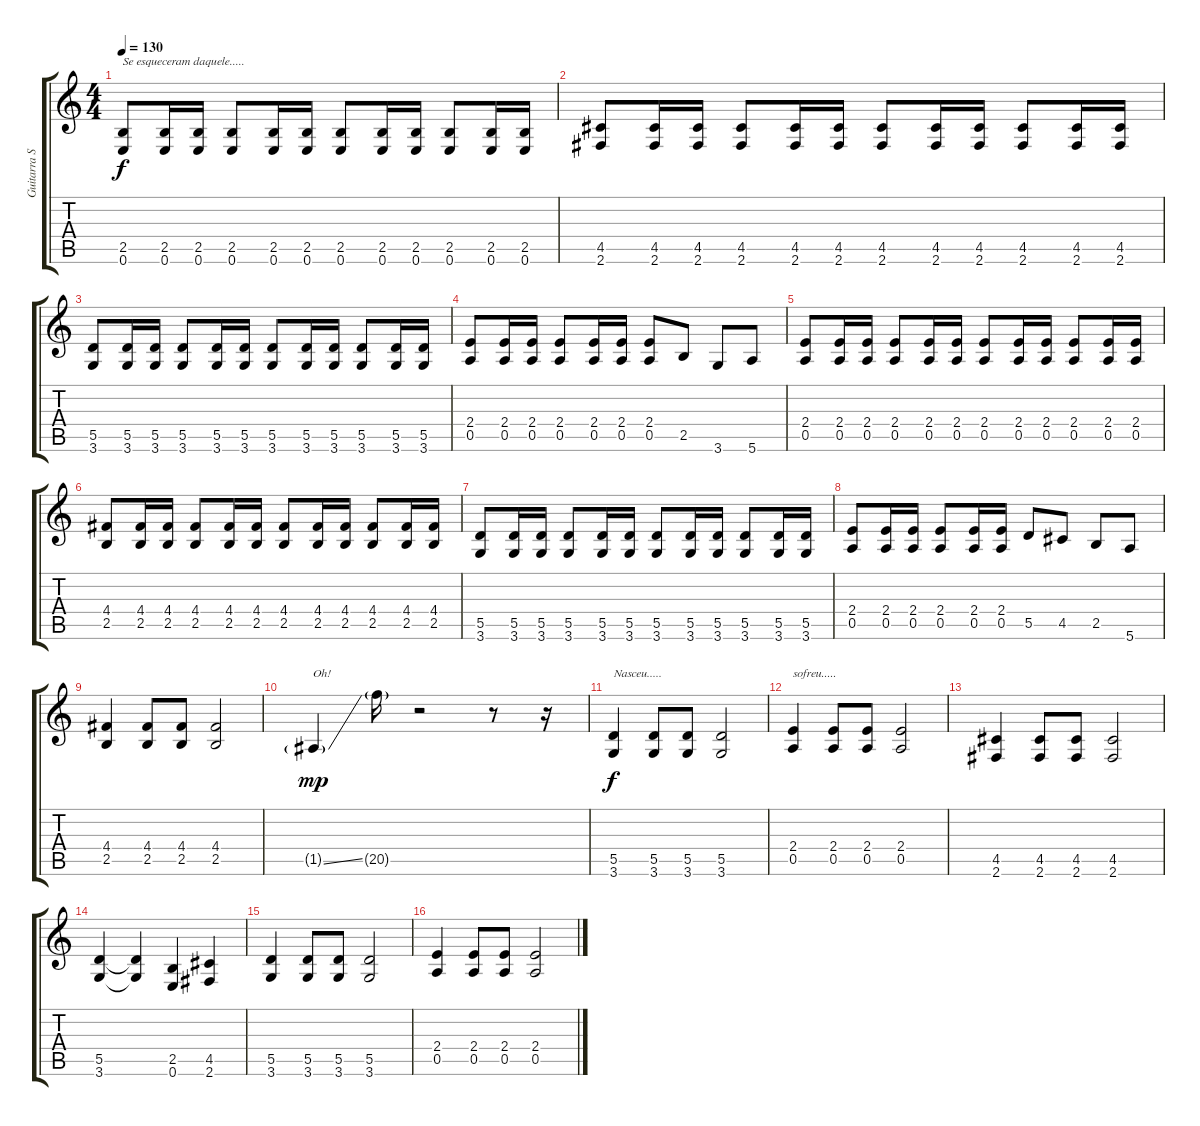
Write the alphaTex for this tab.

\track ("Guitarra Solo" "Guitarra S") {instrument distortionguitar}
\staff {score tabs}
\tuning (E4 B3 G3 D3 A2 E2) {hide}
\ts (4 4)
\tempo 130
\clef g2
\ks c
(2.5 0.6).8{txt "Se esqueceram daquele....." dy f} (2.5 0.6).16 (2.5 0.6).16 (2.5 0.6).8 (2.5 0.6).16 (2.5 0.6).16 (2.5 0.6).8 (2.5 0.6).16 (2.5 0.6).16 (2.5 0.6).8 (2.5 0.6).16 (2.5 0.6).16 |
(4.5 2.6).8 (4.5 2.6).16 (4.5 2.6).16 (4.5 2.6).8 (4.5 2.6).16 (4.5 2.6).16 (4.5 2.6).8 (4.5 2.6).16 (4.5 2.6).16 (4.5 2.6).8 (4.5 2.6).16 (4.5 2.6).16 |
(5.5 3.6).8 (5.5 3.6).16 (5.5 3.6).16 (5.5 3.6).8 (5.5 3.6).16 (5.5 3.6).16 (5.5 3.6).8 (5.5 3.6).16 (5.5 3.6).16 (5.5 3.6).8 (5.5 3.6).16 (5.5 3.6).16 |
(2.4 0.5).8 (2.4 0.5).16 (2.4 0.5).16 (2.4 0.5).8 (2.4 0.5).16 (2.4 0.5).16 (2.4 0.5).8 2.5.8 3.6.8 5.6.8 |
(2.4 0.5).8 (2.4 0.5).16 (2.4 0.5).16 (2.4 0.5).8 (2.4 0.5).16 (2.4 0.5).16 (2.4 0.5).8 (2.4 0.5).16 (2.4 0.5).16 (2.4 0.5).8 (2.4 0.5).16 (2.4 0.5).16 |
(4.4 2.5).8 (4.4 2.5).16 (4.4 2.5).16 (4.4 2.5).8 (4.4 2.5).16 (4.4 2.5).16 (4.4 2.5).8 (4.4 2.5).16 (4.4 2.5).16 (4.4 2.5).8 (4.4 2.5).16 (4.4 2.5).16 |
(5.5 3.6).8 (5.5 3.6).16 (5.5 3.6).16 (5.5 3.6).8 (5.5 3.6).16 (5.5 3.6).16 (5.5 3.6).8 (5.5 3.6).16 (5.5 3.6).16 (5.5 3.6).8 (5.5 3.6).16 (5.5 3.6).16 |
(2.4 0.5).8 (2.4 0.5).16 (2.4 0.5).16 (2.4 0.5).8 (2.4 0.5).16 (2.4 0.5).16 5.5.8 4.5.8 2.5.8 5.6.8 |
(4.4 2.5).4 (4.4 2.5).8 (4.4 2.5).8 (4.4 2.5).2 |
1.5{ss g}.4{txt "Oh!" dy mp} 20.5{g}.16 r.2 r.8 r.16 |
(5.5 3.6).4{txt "Nasceu....." dy f} (5.5 3.6).8 (5.5 3.6).8 (5.5 3.6).2 |
(2.4 0.5).4{txt "sofreu....."} (2.4 0.5).8 (2.4 0.5).8 (2.4 0.5).2 |
(4.5 2.6).4 (4.5 2.6).8 (4.5 2.6).8 (4.5 2.6).2 |
(5.5 3.6).4 (5.5{t} 3.6{t}).4 (2.5 0.6).4 (4.5 2.6).4 |
(5.5 3.6).4 (5.5 3.6).8 (5.5 3.6).8 (5.5 3.6).2 |
(2.4 0.5).4 (2.4 0.5).8 (2.4 0.5).8 (2.4 0.5).2
